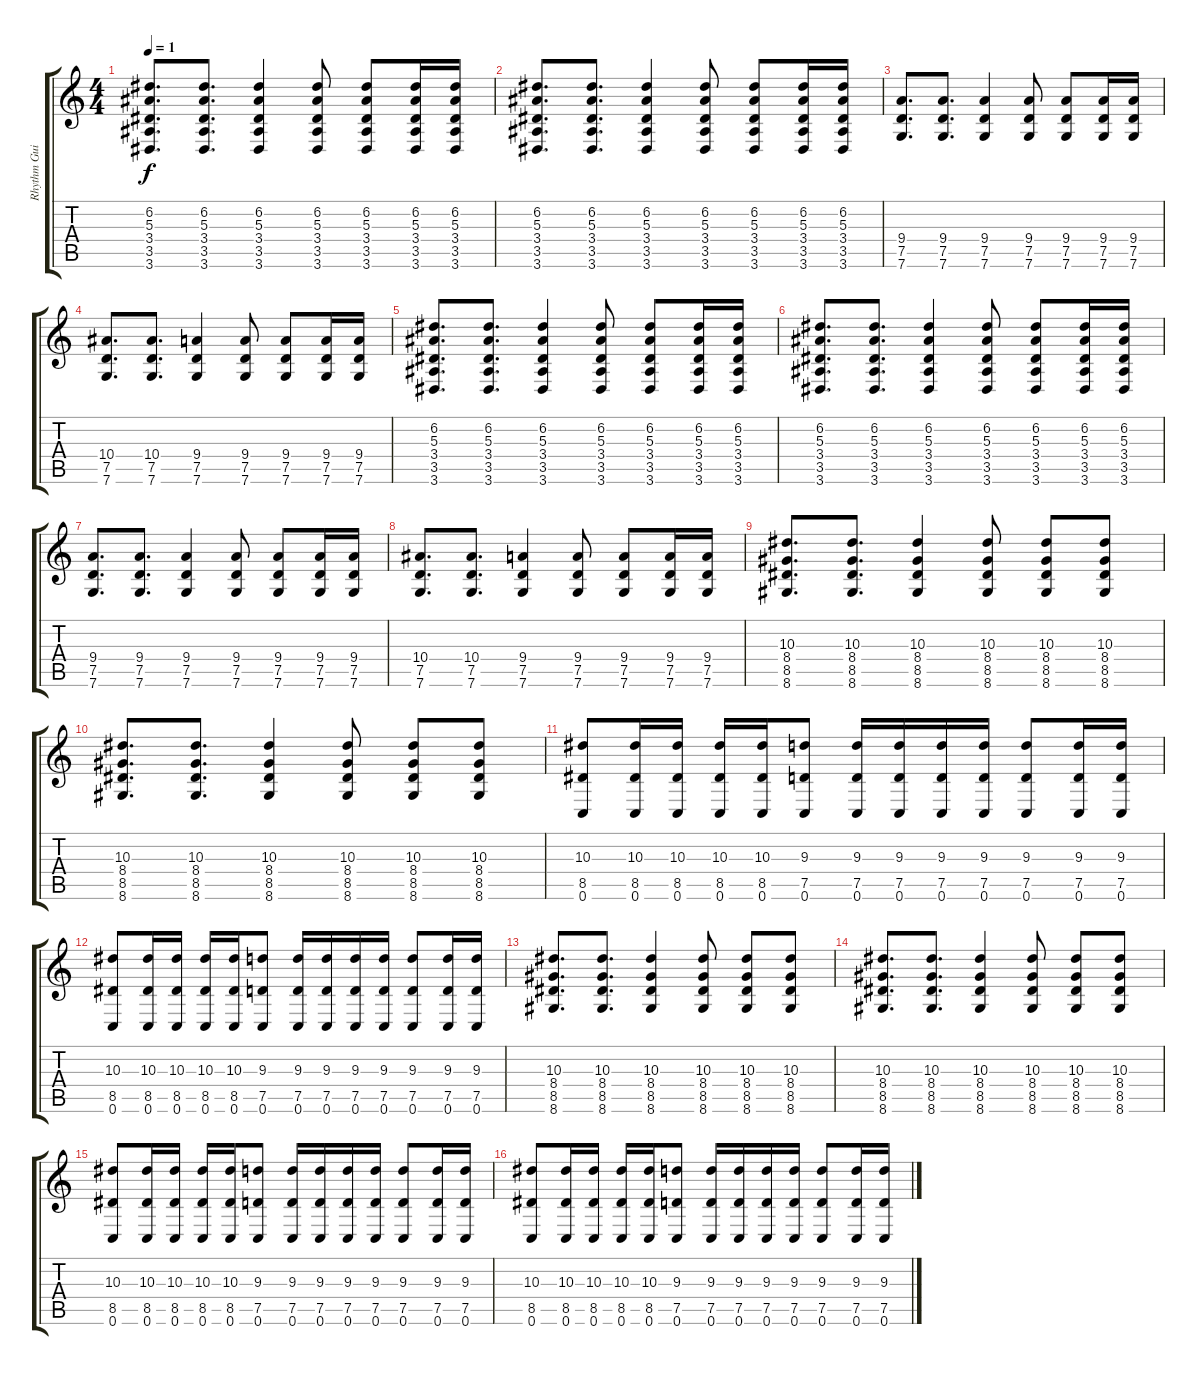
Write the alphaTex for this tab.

\track ("Rhythm Guitar 1" "Rhythm Gui") {instrument overdrivenguitar}
\staff {score tabs}
\tuning (D4 A3 F3 C3 G2 C2) {hide}
\ts (4 4)
\tempo 1
\clef g2
\ks c
(6.2 5.3 3.4 3.5 3.6).8{d dy f} (6.2 5.3 3.4 3.5 3.6).8{d} (6.2 5.3 3.4 3.5 3.6).4 (6.2 5.3 3.4 3.5 3.6).8 (6.2 5.3 3.4 3.5 3.6).8 (6.2 5.3 3.4 3.5 3.6).16 (6.2 5.3 3.4 3.5 3.6).16 |
(6.2 5.3 3.4 3.5 3.6).8{d} (6.2 5.3 3.4 3.5 3.6).8{d} (6.2 5.3 3.4 3.5 3.6).4 (6.2 5.3 3.4 3.5 3.6).8 (6.2 5.3 3.4 3.5 3.6).8 (6.2 5.3 3.4 3.5 3.6).16 (6.2 5.3 3.4 3.5 3.6).16 |
(9.4 7.5 7.6).8{d} (9.4 7.5 7.6).8{d} (9.4 7.5 7.6).4 (9.4 7.5 7.6).8 (9.4 7.5 7.6).8 (9.4 7.5 7.6).16 (9.4 7.5 7.6).16 |
(10.4 7.5 7.6).8{d} (10.4 7.5 7.6).8{d} (9.4 7.5 7.6).4 (9.4 7.5 7.6).8 (9.4 7.5 7.6).8 (9.4 7.5 7.6).16 (9.4 7.5 7.6).16 |
(6.2 5.3 3.4 3.5 3.6).8{d} (6.2 5.3 3.4 3.5 3.6).8{d} (6.2 5.3 3.4 3.5 3.6).4 (6.2 5.3 3.4 3.5 3.6).8 (6.2 5.3 3.4 3.5 3.6).8 (6.2 5.3 3.4 3.5 3.6).16 (6.2 5.3 3.4 3.5 3.6).16 |
(6.2 5.3 3.4 3.5 3.6).8{d} (6.2 5.3 3.4 3.5 3.6).8{d} (6.2 5.3 3.4 3.5 3.6).4 (6.2 5.3 3.4 3.5 3.6).8 (6.2 5.3 3.4 3.5 3.6).8 (6.2 5.3 3.4 3.5 3.6).16 (6.2 5.3 3.4 3.5 3.6).16 |
(9.4 7.5 7.6).8{d} (9.4 7.5 7.6).8{d} (9.4 7.5 7.6).4 (9.4 7.5 7.6).8 (9.4 7.5 7.6).8 (9.4 7.5 7.6).16 (9.4 7.5 7.6).16 |
(10.4 7.5 7.6).8{d} (10.4 7.5 7.6).8{d} (9.4 7.5 7.6).4 (9.4 7.5 7.6).8 (9.4 7.5 7.6).8 (9.4 7.5 7.6).16 (9.4 7.5 7.6).16 |
(10.3 8.4 8.5 8.6).8{d} (10.3 8.4 8.5 8.6).8{d} (10.3 8.4 8.5 8.6).4 (10.3 8.4 8.5 8.6).8 (10.3 8.4 8.5 8.6).8 (10.3 8.4 8.5 8.6).8 |
(10.3 8.4 8.5 8.6).8{d} (10.3 8.4 8.5 8.6).8{d} (10.3 8.4 8.5 8.6).4 (10.3 8.4 8.5 8.6).8 (10.3 8.4 8.5 8.6).8 (10.3 8.4 8.5 8.6).8 |
(10.3 8.5 0.6).8 (10.3 8.5 0.6).16 (10.3 8.5 0.6).16 (10.3 8.5 0.6).16 (10.3 8.5 0.6).16 (9.3 7.5 0.6).8 (9.3 7.5 0.6).16 (9.3 7.5 0.6).16 (9.3 7.5 0.6).16 (9.3 7.5 0.6).16 (9.3 7.5 0.6).8 (9.3 7.5 0.6).16 (9.3 7.5 0.6).16 |
(10.3 8.5 0.6).8 (10.3 8.5 0.6).16 (10.3 8.5 0.6).16 (10.3 8.5 0.6).16 (10.3 8.5 0.6).16 (9.3 7.5 0.6).8 (9.3 7.5 0.6).16 (9.3 7.5 0.6).16 (9.3 7.5 0.6).16 (9.3 7.5 0.6).16 (9.3 7.5 0.6).8 (9.3 7.5 0.6).16 (9.3 7.5 0.6).16 |
(10.3 8.4 8.5 8.6).8{d} (10.3 8.4 8.5 8.6).8{d} (10.3 8.4 8.5 8.6).4 (10.3 8.4 8.5 8.6).8 (10.3 8.4 8.5 8.6).8 (10.3 8.4 8.5 8.6).8 |
(10.3 8.4 8.5 8.6).8{d} (10.3 8.4 8.5 8.6).8{d} (10.3 8.4 8.5 8.6).4 (10.3 8.4 8.5 8.6).8 (10.3 8.4 8.5 8.6).8 (10.3 8.4 8.5 8.6).8 |
(10.3 8.5 0.6).8 (10.3 8.5 0.6).16 (10.3 8.5 0.6).16 (10.3 8.5 0.6).16 (10.3 8.5 0.6).16 (9.3 7.5 0.6).8 (9.3 7.5 0.6).16 (9.3 7.5 0.6).16 (9.3 7.5 0.6).16 (9.3 7.5 0.6).16 (9.3 7.5 0.6).8 (9.3 7.5 0.6).16 (9.3 7.5 0.6).16 |
(10.3 8.5 0.6).8 (10.3 8.5 0.6).16 (10.3 8.5 0.6).16 (10.3 8.5 0.6).16 (10.3 8.5 0.6).16 (9.3 7.5 0.6).8 (9.3 7.5 0.6).16 (9.3 7.5 0.6).16 (9.3 7.5 0.6).16 (9.3 7.5 0.6).16 (9.3 7.5 0.6).8 (9.3 7.5 0.6).16 (9.3 7.5 0.6).16
